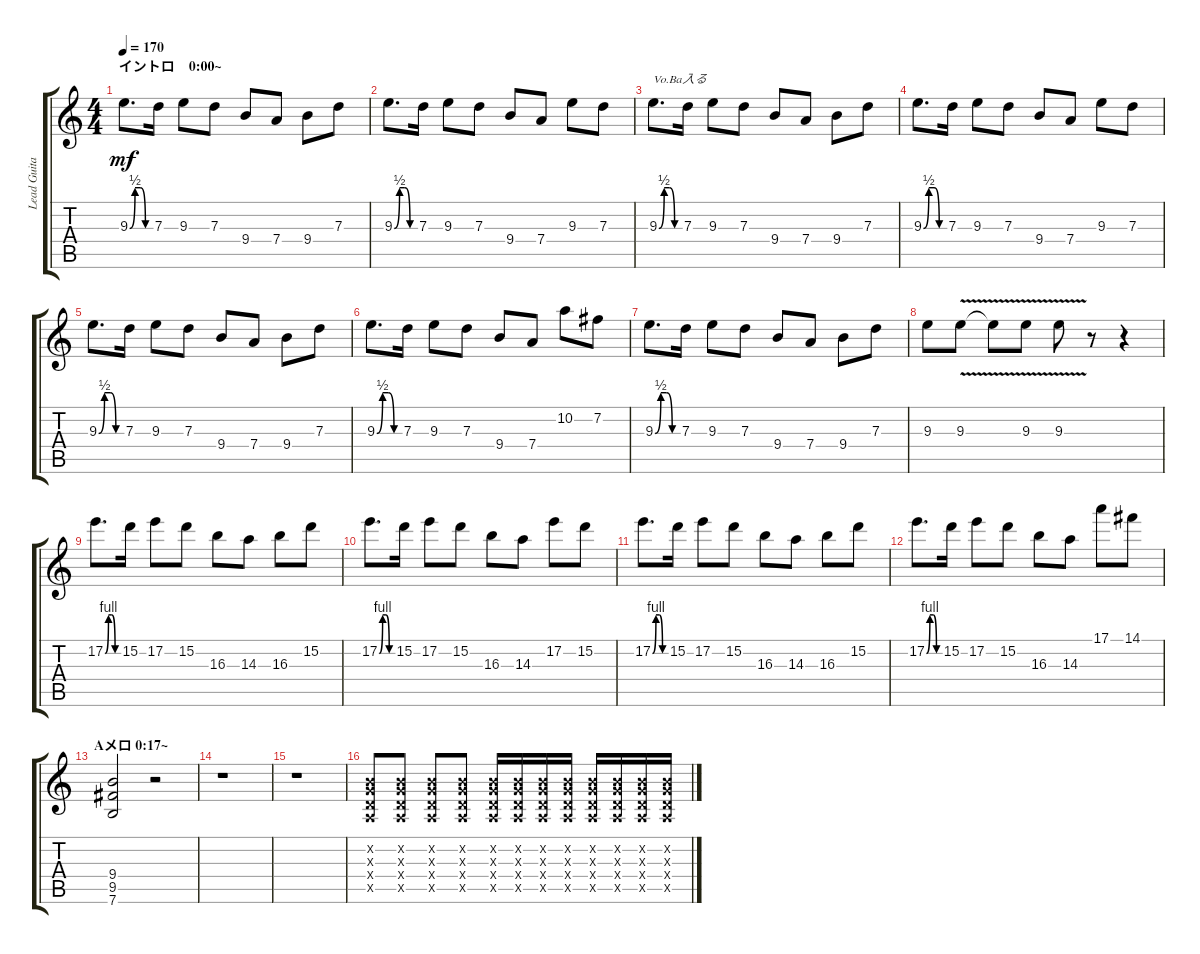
\track ("Lead Guitar1" "Lead Guita") {instrument overdrivenguitar}
\staff {score tabs}
\tuning (E4 B3 G3 D3 A2 E2) {hide}
\ts (4 4)
\section ("" "イントロ　0:00~")
\tempo 170
\clef g2
\ks c
9.3{be (custom 0 0 15 2 30 2 45 0 60 0)}.8{d dy mf instrument overdrivenguitar} 7.3.16 9.3.8 7.3.8 9.4.8 7.4.8 9.4.8 7.3.8 |
9.3{be (custom 0 0 15 2 30 2 45 0 60 0)}.8{d} 7.3.16 9.3.8 7.3.8 9.4.8 7.4.8 9.3.8 7.3.8 |
9.3{be (custom 0 0 15 2 30 2 45 0 60 0)}.8{d txt "Vo.Ba入る"} 7.3.16 9.3.8 7.3.8 9.4.8 7.4.8 9.4.8 7.3.8 |
9.3{be (custom 0 0 15 2 30 2 45 0 60 0)}.8{d} 7.3.16 9.3.8 7.3.8 9.4.8 7.4.8 9.3.8 7.3.8 |
9.3{be (custom 0 0 15 2 30 2 45 0 60 0)}.8{d} 7.3.16 9.3.8 7.3.8 9.4.8 7.4.8 9.4.8 7.3.8 |
9.3{be (custom 0 0 15 2 30 2 45 0 60 0)}.8{d} 7.3.16 9.3.8 7.3.8 9.4.8 7.4.8 10.2.8 7.2.8 |
9.3{be (custom 0 0 15 2 30 2 45 0 60 0)}.8{d} 7.3.16 9.3.8 7.3.8 9.4.8 7.4.8 9.4.8 7.3.8 |
9.3.8 9.3{v}.8 9.3{t}.8 9.3{v}.8 9.3{v}.8 r.8 r.4 |
17.2{be (custom 0 0 15 4 30 4 45 0 60 0)}.8{d} 15.2.16 17.2.8 15.2.8 16.3.8 14.3.8 16.3.8 15.2.8 |
17.2{be (custom 0 0 15 4 30 4 45 0 60 0)}.8{d} 15.2.16 17.2.8 15.2.8 16.3.8 14.3.8 17.2.8 15.2.8 |
17.2{be (custom 0 0 15 4 30 4 45 0 60 0)}.8{d} 15.2.16 17.2.8 15.2.8 16.3.8 14.3.8 16.3.8 15.2.8 |
17.2{be (custom 0 0 15 4 30 4 45 0 60 0)}.8{d} 15.2.16 17.2.8 15.2.8 16.3.8 14.3.8 17.1.8 14.1.8 |
\section ("" "Aメロ 0:17~")
(9.4 9.5 7.6).2 r.2 |
r.1 |
r.1 |
(0.2{x} 0.3{x} 0.4{x} 0.5{x}).8 (0.2{x} 0.3{x} 0.4{x} 0.5{x}).8 (0.2{x} 0.3{x} 0.4{x} 0.5{x}).8 (0.2{x} 0.3{x} 0.4{x} 0.5{x}).8 (0.2{x} 0.3{x} 0.4{x} 0.5{x}).16 (0.2{x} 0.3{x} 0.4{x} 0.5{x}).16 (0.2{x} 0.3{x} 0.4{x} 0.5{x}).16 (0.2{x} 0.3{x} 0.4{x} 0.5{x}).16 (0.2{x} 0.3{x} 0.4{x} 0.5{x}).16 (0.2{x} 0.3{x} 0.4{x} 0.5{x}).16 (0.2{x} 0.3{x} 0.4{x} 0.5{x}).16 (0.2{x} 0.3{x} 0.4{x} 0.5{x}).16
